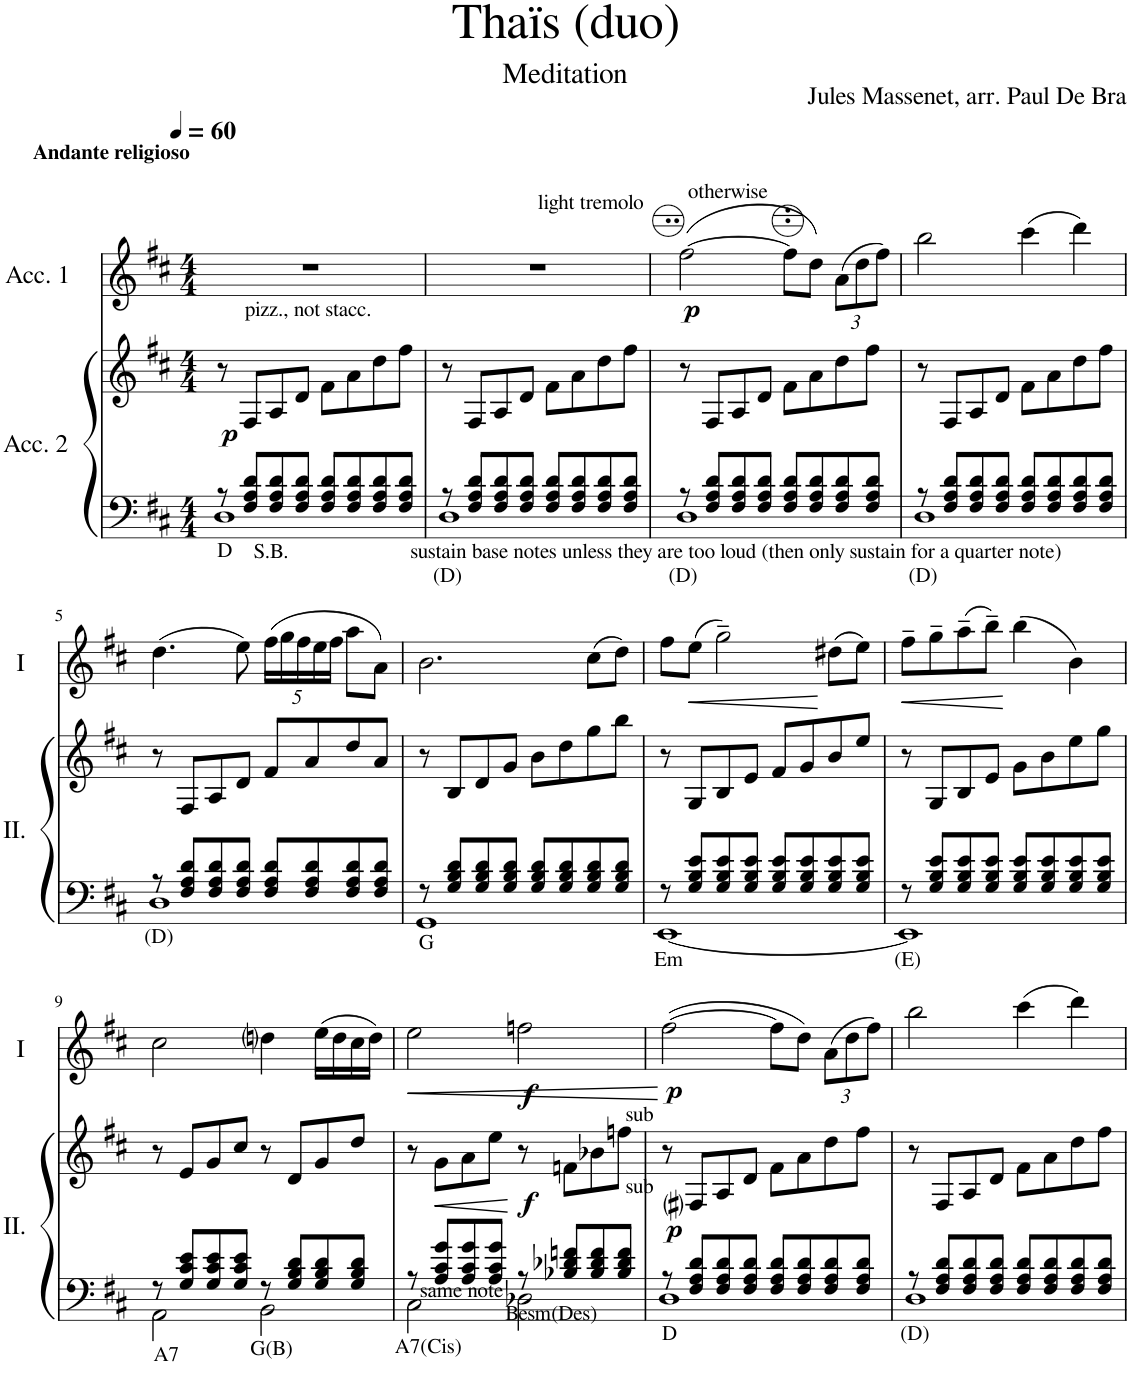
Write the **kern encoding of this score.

**kern	**kern	**dynam	**kern	**dynam
*part2	*part2	*part2	*part1	*part1
*staff3	*staff2	*staff2/3	*staff1	*staff1
*I"Acc. 2	*	*	*I"Acc. 1	*
*clefF4	*clefG2	*	*clefG2	*
*k[f#c#]	*k[f#c#]	*	*k[f#c#]	*
*M4/4	*M4/4	*	*M4/4	*
*MM60	*MM60	*	*MM60	*
=1	=1	=1	=1	=1
*^	*	*	*	*
!	!	!	!	!LO:TX:a:B:t=Andante religioso	!
!LO:TX:b:t=D	!	!	!	!	!
!LO:TX:b:t=S.B.	!	!	!	!	!
!	!	!	!LO:DY:b	!	!
8r	1D	8r	p	1r	.
!	!	!LO:TX:a:t=pizz., not stacc.	!	!	!
8F#/ 8A/ 8d/L	.	8F#/L	.	.	.
8F#/ 8A/ 8d/	.	8A/	.	.	.
8F#/ 8A/ 8d/J	.	8d/J	.	.	.
8F#/ 8A/ 8d/L	.	8f#\L	.	.	.
8F#/ 8A/ 8d/	.	8a\	.	.	.
8F#/ 8A/ 8d/	.	8dd\	.	.	.
8F#/ 8A/ 8d/J	.	8ff#\J	.	.	.
=2	=2	=2	=2	=2	=2
!LO:TX:b:t=sustain base notes unless they are too loud (then only sustain for a quarter note)	!	!	!	!	!
!LO:TX:b:t=(D)	!	!	!	!	!
8r	1D	8r	.	1r	.
8F#/ 8A/ 8d/L	.	8F#/L	.	.	.
8F#/ 8A/ 8d/	.	8A/	.	.	.
8F#/ 8A/ 8d/J	.	8d/J	.	.	.
8F#/ 8A/ 8d/L	.	8f#\L	.	.	.
8F#/ 8A/ 8d/	.	8a\	.	.	.
8F#/ 8A/ 8d/	.	8dd\	.	.	.
8F#/ 8A/ 8d/J	.	8ff#\J	.	.	.
=3	=3	=3	=3	=3	=3
!	!	!	!	!LO:TX:a:t=light tremolo	!
!	!	!	!	!LO:TX:a:t=otherwise	!
!LO:TX:b:t=(D)	!	!	!	!	!
!	!	!	!	!	!LO:DY:b
8r	1D	8r	.	([2ff#\	p
8F#/ 8A/ 8d/L	.	8F#/L	.	.	.
8F#/ 8A/ 8d/	.	8A/	.	.	.
8F#/ 8A/ 8d/J	.	8d/J	.	.	.
8F#/ 8A/ 8d/L	.	8f#\L	.	8ff#\L]	.
8F#/ 8A/ 8d/	.	8a\	.	8dd\J)	.
*	*	*	*	*Xbrackettup	*
8F#/ 8A/ 8d/	.	8dd\	.	(12a\L	.
.	.	.	.	12dd\	.
8F#/ 8A/ 8d/J	.	8ff#\J	.	.	.
.	.	.	.	12ff#\J)	.
=4	=4	=4	=4	=4	=4
!LO:TX:b:t=(D)	!	!	!	!	!
8r	1D	8r	.	2bb\	.
8F#/ 8A/ 8d/L	.	8F#/L	.	.	.
8F#/ 8A/ 8d/	.	8A/	.	.	.
8F#/ 8A/ 8d/J	.	8d/J	.	.	.
8F#/ 8A/ 8d/L	.	8f#\L	.	(4ccc#\	.
8F#/ 8A/ 8d/	.	8a\	.	.	.
8F#/ 8A/ 8d/	.	8dd\	.	4ddd\)	.
8F#/ 8A/ 8d/J	.	8ff#\J	.	.	.
!!LO:LB:g=z
=5	=5	=5	=5	=5	=5
!LO:TX:b:t=(D)	!	!	!	!	!
8r	1D	8r	.	(4.dd\	.
8F#/ 8A/ 8d/L	.	8F#/L	.	.	.
8F#/ 8A/ 8d/	.	8A/	.	.	.
8F#/ 8A/ 8d/J	.	8d/J	.	8ee\)	.
8F#/ 8A/ 8d/L	.	8f#/L	.	(20ff#\LL	.
.	.	.	.	20gg\	.
.	.	.	.	20ff#\	.
8F#/ 8A/ 8d/	.	8a/	.	.	.
.	.	.	.	20ee\	.
.	.	.	.	20ff#\JJ	.
8F#/ 8A/ 8d/	.	8dd/	.	8aa\L	.
8F#/ 8A/ 8d/J	.	8a/J	.	8a\J)	.
=6	=6	=6	=6	=6	=6
!LO:TX:b:t=G	!	!	!	!	!
8r	1GG	8r	.	2.b\	.
8G/ 8B/ 8d/L	.	8B/L	.	.	.
8G/ 8B/ 8d/	.	8d/	.	.	.
8G/ 8B/ 8d/J	.	8g/J	.	.	.
8G/ 8B/ 8d/L	.	8b\L	.	.	.
8G/ 8B/ 8d/	.	8dd\	.	.	.
8G/ 8B/ 8d/	.	8gg\	.	(8cc#\L	.
8G/ 8B/ 8d/J	.	8bb\J	.	8dd\J)	.
=7	=7	=7	=7	=7	=7
!LO:TX:b:t=Em	!	!	!	!	!
8r	[1EE	8r	.	8ff#\L	.
!	!	!	!	!	!LO:HP:b
8G/ 8B/ 8e/L	.	8G/L	.	(8ee\J	<
8G/ 8B/ 8e/	.	8B/	.	2gg~\)	.
8G/ 8B/ 8e/J	.	8e/J	.	.	.
8G/ 8B/ 8e/L	.	8f#/L	.	.	.
8G/ 8B/ 8e/	.	8g/	.	.	.
8G/ 8B/ 8e/	.	8b/	.	(8dd#X\L	[
8G/ 8B/ 8e/J	.	8ee/J	.	8ee\J)	.
=8	=8	=8	=8	=8	=8
!LO:TX:b:t=(E)	!	!	!	!	!
!	!	!	!	!	!LO:HP:b
8r	1EE]	8r	.	8ff#~\L	<
8G/ 8B/ 8e/L	.	8G/L	.	8gg~\	.
8G/ 8B/ 8e/	.	8B/	.	(8aa~\	.
8G/ 8B/ 8e/J	.	8e/J	.	8bb~\J)	.
8G/ 8B/ 8e/L	.	8g\L	.	(4bb\	[
8G/ 8B/ 8e/	.	8b\	.	.	.
8G/ 8B/ 8e/	.	8ee\	.	4b\)	.
8G/ 8B/ 8e/J	.	8gg\J	.	.	.
!!LO:LB:g=z
=9	=9	=9	=9	=9	=9
!LO:TX:b:t=A7	!	!	!	!	!
8r	2AA\	8r	.	2cc#\	.
8G/ 8c#/ 8e/L	.	8e/L	.	.	.
8G/ 8c#/ 8e/	.	8g/	.	.	.
8G/ 8c#/ 8e/J	.	8cc#/J	.	.	.
!LO:TX:b:t=G(B)	!	!	!	!	!
8r	2BB\	8r	.	4ddni\	.
8G/ 8B/ 8d/L	.	8d/L	.	.	.
8G/ 8B/ 8d/	.	8g/	.	(16ee\LL	.
.	.	.	.	16dd\	.
8G/ 8B/ 8d/J	.	8dd/J	.	16cc#\	.
.	.	.	.	16dd\JJ)	.
=10	=10	=10	=10	=10	=10
!LO:TX:b:t=A7(Cis)	!	!	!	!	!
!	!	!	!	!	!LO:HP:b
8r	2C#\	8r	.	2ee\	<
!	!	!	!LO:HP:b	!	!
8A/ 8c#/ 8g/L	.	8g\L	<	.	.
8A/ 8c#/ 8g/	.	8a\	.	.	.
8A/ 8c#/ 8g/J	.	8ee\J	.	.	.
!LO:TX:a:t=same note	!	!	!	!	!
!LO:TX:a:t=Besm(Des)	!	!	!	!	!
!	!	!	!LO:DY:n=1:b	!	!LO:DY:b
8r	2D-X\	8r	[ f	2ffn\	f
8B-X/ 8d-X/ 8fn/L	.	8fn\L	.	.	.
8B-/ 8d-/ 8f/	.	8b-X\	.	.	.
8B-/ 8d-/ 8f/J	.	8ffn\J	.	.	.
*v	*v	*	*	*	*
.	.	.	.	[
=11	=11	=11	=11	=11
*^	*	*	*	*
!	!	!	!	!LO:TX:b:t=sub	!
!	!	!LO:TX:b:t=sub	!	!	!
!LO:TX:b:t=D	!	!	!	!	!
!	!	!	!LO:DY:b	!	!LO:DY:b
8r	1D	8r	p	([2ff#\	p
8F#/ 8A/ 8d/L	.	8F#i/L	.	.	.
8F#/ 8A/ 8d/	.	8A/	.	.	.
8F#/ 8A/ 8d/J	.	8d/J	.	.	.
8F#/ 8A/ 8d/L	.	8f#\L	.	8ff#\L]	.
8F#/ 8A/ 8d/	.	8a\	.	8dd\J)	.
8F#/ 8A/ 8d/	.	8dd\	.	(12a\L	.
.	.	.	.	12dd\	.
8F#/ 8A/ 8d/J	.	8ff#\J	.	.	.
.	.	.	.	12ff#\J)	.
=12	=12	=12	=12	=12	=12
!LO:TX:b:t=(D)	!	!	!	!	!
8r	1D	8r	.	2bb\	.
8F#/ 8A/ 8d/L	.	8F#/L	.	.	.
8F#/ 8A/ 8d/	.	8A/	.	.	.
8F#/ 8A/ 8d/J	.	8d/J	.	.	.
8F#/ 8A/ 8d/L	.	8f#\L	.	(4ccc#\	.
8F#/ 8A/ 8d/	.	8a\	.	.	.
8F#/ 8A/ 8d/	.	8dd\	.	4ddd\)	.
8F#/ 8A/ 8d/J	.	8ff#\J	.	.	.
*v	*v	*	*	*	*
=	=	=	=	=
*-	*-	*-	*-	*-
